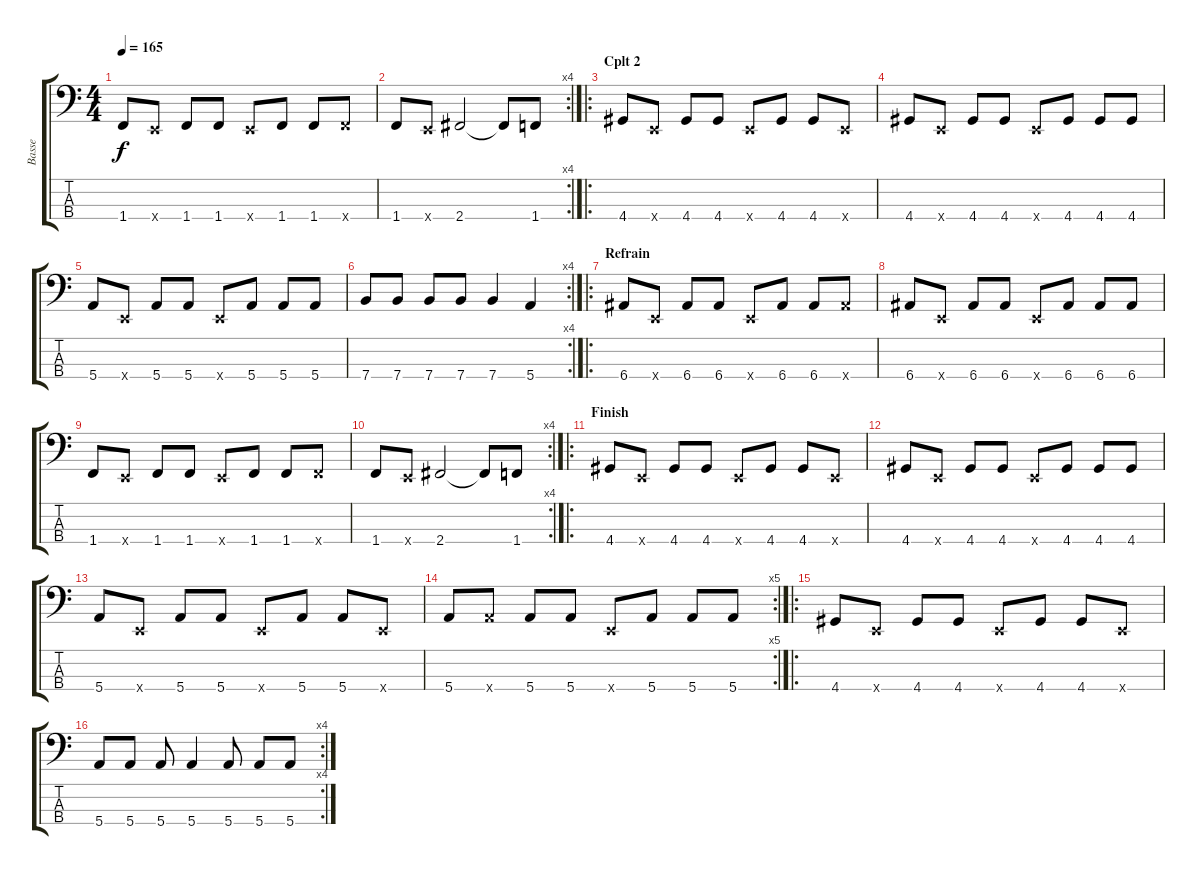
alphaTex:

\track ("Basse" "Basse") {instrument electricbassfinger}
\staff {score tabs}
\tuning (G2 D2 A1 E1) {hide}
\ts (4 4)
\tempo 165
\clef f4
\ks c
1.4.8{dy f} 0.4{x}.8 1.4.8 1.4.8 0.4{x}.8 1.4.8 1.4.8 1.4{x}.8 |
\rc 4
1.4.8 0.4{x}.8 2.4.2 2.4{t}.8 1.4.8 |
\ro
\section ("" "Cplt 2")
4.4.8 0.4{x}.8 4.4.8 4.4.8 0.4{x}.8 4.4.8 4.4.8 0.4{x}.8 |
4.4.8 0.4{x}.8 4.4.8 4.4.8 0.4{x}.8 4.4.8 4.4.8 4.4.8 |
5.4.8 0.4{x}.8 5.4.8 5.4.8 0.4{x}.8 5.4.8 5.4.8 5.4.8 |
\rc 4
7.4.8 7.4.8 7.4.8 7.4.8 7.4.4 5.4.4 |
\ro
\section ("" "Refrain")
6.4.8 0.4{x}.8 6.4.8 6.4.8 0.4{x}.8 6.4.8 6.4.8 6.4{x}.8 |
6.4.8 0.4{x}.8 6.4.8 6.4.8 0.4{x}.8 6.4.8 6.4.8 6.4.8 |
1.4.8 0.4{x}.8 1.4.8 1.4.8 0.4{x}.8 1.4.8 1.4.8 1.4{x}.8 |
\rc 4
1.4.8 0.4{x}.8 2.4.2 2.4{t}.8 1.4.8 |
\ro
\section ("" "Finish")
4.4.8 0.4{x}.8 4.4.8 4.4.8 0.4{x}.8 4.4.8 4.4.8 0.4{x}.8 |
4.4.8 0.4{x}.8 4.4.8 4.4.8 0.4{x}.8 4.4.8 4.4.8 4.4.8 |
5.4.8 0.4{x}.8 5.4.8 5.4.8 0.4{x}.8 5.4.8 5.4.8 0.4{x}.8 |
\rc 5
5.4.8 5.4{x}.8 5.4.8 5.4.8 0.4{x}.8 5.4.8 5.4.8 5.4.8 |
\ro
4.4.8 0.4{x}.8 4.4.8 4.4.8 0.4{x}.8 4.4.8 4.4.8 0.4{x}.8 |
\rc 4
5.4.8 5.4.8 5.4.8 5.4.4 5.4.8 5.4.8 5.4.8
